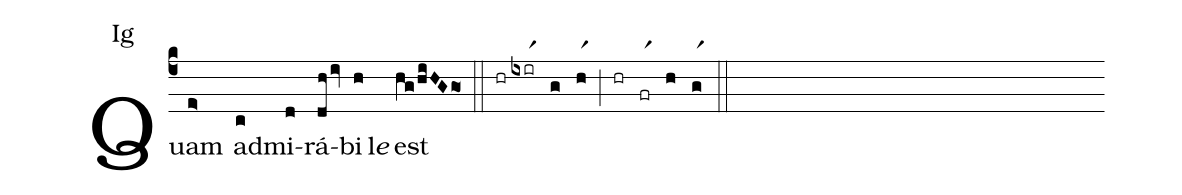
annotation: Ig;
%%
(c4)Quam(e>) ad(c)mi(d)rá(dh/iv)bi(h)l<i>e</i>() est(hg/hiHGgo) (::) (hr)(ixirr1)(g)(hr1)(;)(hr)(frr1)(h)(gr1)(::)
